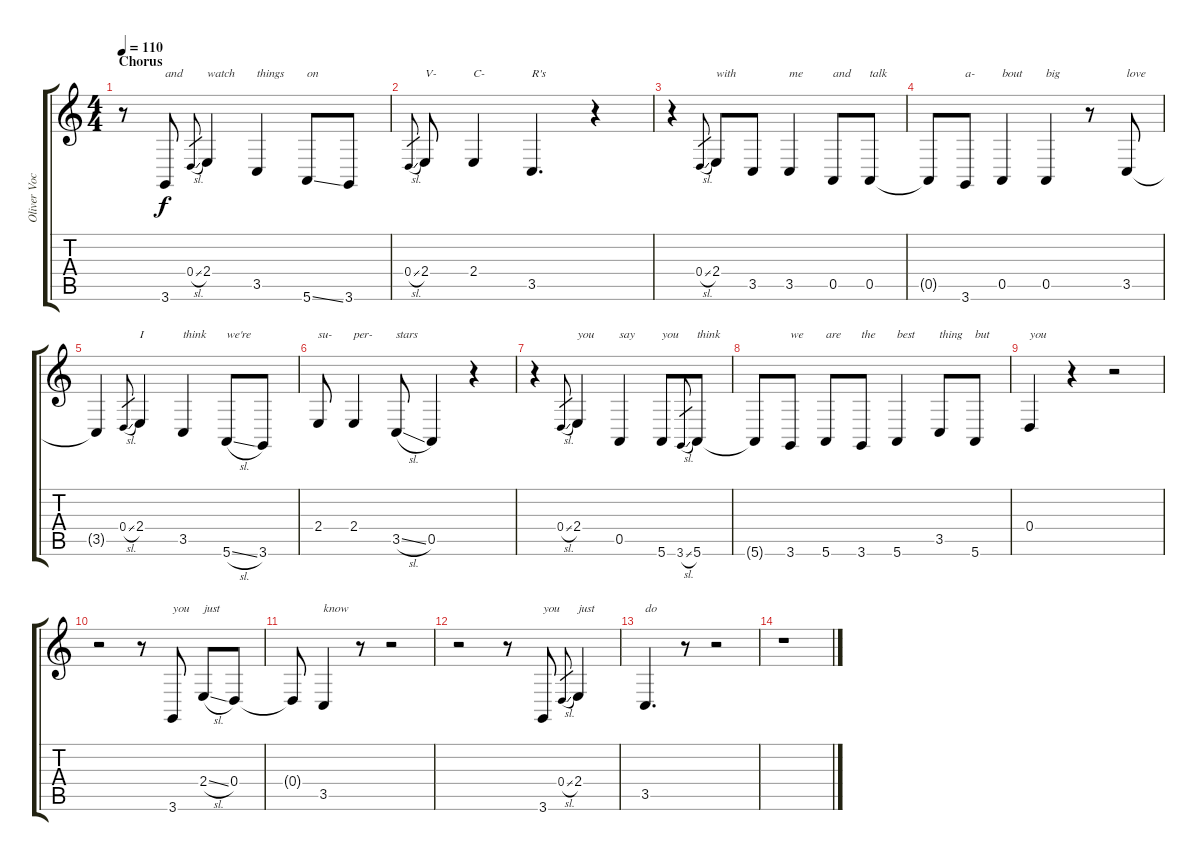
\track ("Oliver Vocals" "Oliver Voc") {instrument lead6voice}
\staff {score tabs}
\tuning (E4 B3 G3 D3 A2 E2) {hide}
\ts (4 4)
\section ("" "Chorus")
\tempo 110
\clef g2
\ks c
r.8{dy f} 3.6.8{txt "and"} 0.4{sl}.8{gr} 2.4.4{txt "watch"} 3.5.4{txt "things"} 5.6{ss}.8{txt "on"} 3.6.8 |
0.4{sl}.8{gr} 2.4.8{txt "V-"} 2.4.4{txt "C-"} 3.5.4{d txt "R's"} r.4 |
r.4 0.4{sl}.8{gr} 2.4.8{txt "with"} 3.5.8 3.5.4{txt "me"} 0.5.8{txt "and"} 0.5.8{txt "talk"} |
0.5{t}.8 3.6.8{txt "a-"} 0.5.4{txt "bout"} 0.5.4{txt "big"} r.8 3.5.8{txt "love"} |
3.5{t}.4 0.4{sl}.8{gr} 2.4.4{txt "I"} 3.5.4{txt "think"} 5.6{sl}.8{txt "we're"} 3.6.8 |
2.4.8{txt "su-"} 2.4.4{txt "per-"} 3.5{sl}.8{txt "stars"} 0.5.4 r.4 |
r.4 0.4{sl}.8{gr} 2.4.4{txt "you"} 0.5.4{txt "say"} 5.6.8{txt "you"} 3.6{sl}.8{gr} 5.6.8{txt "think"} |
5.6{t}.8 3.6.8{txt "we"} 5.6.8{txt "are"} 3.6.8{txt "the"} 5.6.4{txt "best"} 3.5.8{txt "thing"} 5.6.8{txt "but"} |
0.4.4{txt "you"} r.4 r.2 |
r.2 r.8 3.6.8{txt "you"} 2.4{sl}.8{txt "just"} 0.4.8 |
0.4{t}.8 3.5.4{txt "know"} r.8 r.2 |
r.2 r.8 3.6.8{txt "you"} 0.4{sl}.8{gr} 2.4.4{txt "just"} |
3.5.4{d txt "do"} r.8 r.2 |
r.1
